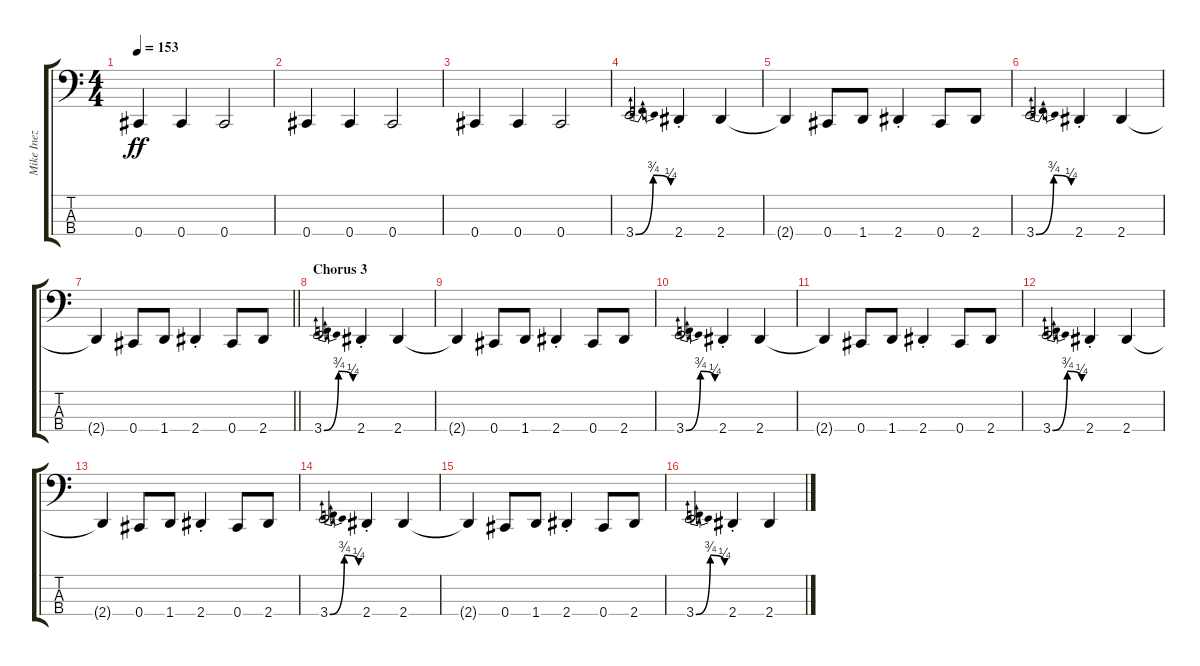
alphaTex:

\track ("Mike Inez - Bass" "Mike Inez ") {instrument electricbasspick}
\staff {score tabs}
\tuning (Gb2 Db2 Ab1 Db1) {hide}
\ts (4 4)
\tempo 153
\clef f4
\ks c
0.4{t}.4{dy ff} 0.4.4 0.4.2 |
0.4.4 0.4.4 0.4.2 |
0.4.4 0.4.4 0.4.2 |
3.4{be (bendrelease 0 0 20 3 45 3 60 1)}.2 2.4{st}.4 2.4.4 |
2.4{t}.4 0.4.8 1.4.8 2.4{st}.4 0.4.8 2.4.8 |
3.4{be (bendrelease 0 0 20 3 45 3 60 1)}.2 2.4{st}.4 2.4.4 |
\barLineRight lightlight
2.4{t}.4 0.4.8 1.4.8 2.4{st}.4 0.4.8 2.4.8 |
\section ("" "Chorus 3")
3.4{be (bendrelease 0 0 20 3 45 3 60 1)}.2 2.4{st}.4 2.4.4 |
2.4{t}.4 0.4.8 1.4.8 2.4{st}.4 0.4.8 2.4.8 |
3.4{be (bendrelease 0 0 20 3 45 3 60 1)}.2 2.4{st}.4 2.4.4 |
2.4{t}.4 0.4.8 1.4.8 2.4{st}.4 0.4.8 2.4.8 |
3.4{be (bendrelease 0 0 20 3 45 3 60 1)}.2 2.4{st}.4 2.4.4 |
2.4{t}.4 0.4.8 1.4.8 2.4{st}.4 0.4.8 2.4.8 |
3.4{be (bendrelease 0 0 20 3 45 3 60 1)}.2 2.4{st}.4 2.4.4 |
2.4{t}.4 0.4.8 1.4.8 2.4{st}.4 0.4.8 2.4.8 |
3.4{be (bendrelease 0 0 20 3 45 3 60 1)}.2 2.4{st}.4 2.4.4
